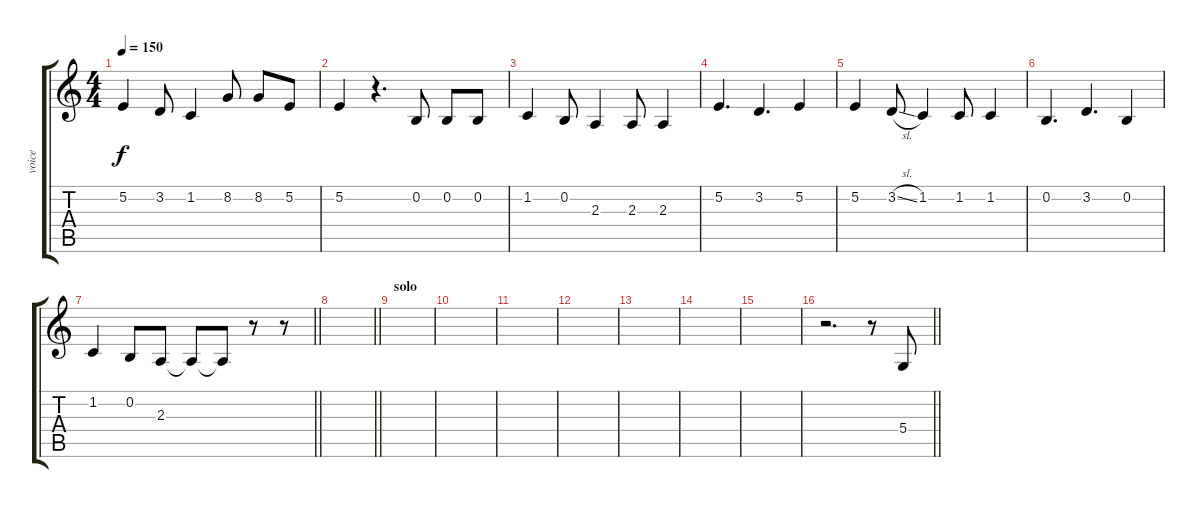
\track ("voice" "voice") {instrument bassoon}
\staff {score tabs}
\tuning (E4 B3 G3 D3 A2 E2) {hide}
\ts (4 4)
\tempo 150
\clef g2
\ks c
5.2.4{dy f} 3.2.8 1.2.4 8.2.8 8.2.8 5.2.8 |
5.2.4 r.4{d} 0.2.8 0.2.8 0.2.8 |
1.2.4 0.2.8 2.3.4 2.3.8 2.3.4 |
5.2.4{d} 3.2.4{d} 5.2.4 |
5.2.4 3.2{sl}.8 1.2.4 1.2.8 1.2.4 |
0.2.4{d} 3.2.4{d} 0.2.4 |
\barLineRight lightlight
1.2.4 0.2.8 2.3.8 2.3{t}.8 2.3{t}.8 r.8 r.8 |
\section ("" "")
\barLineRight lightlight
|
\section ("" "solo")
|
|
|
|
|
|
|
\barLineRight lightlight
r.2{d} r.8 5.4.8
